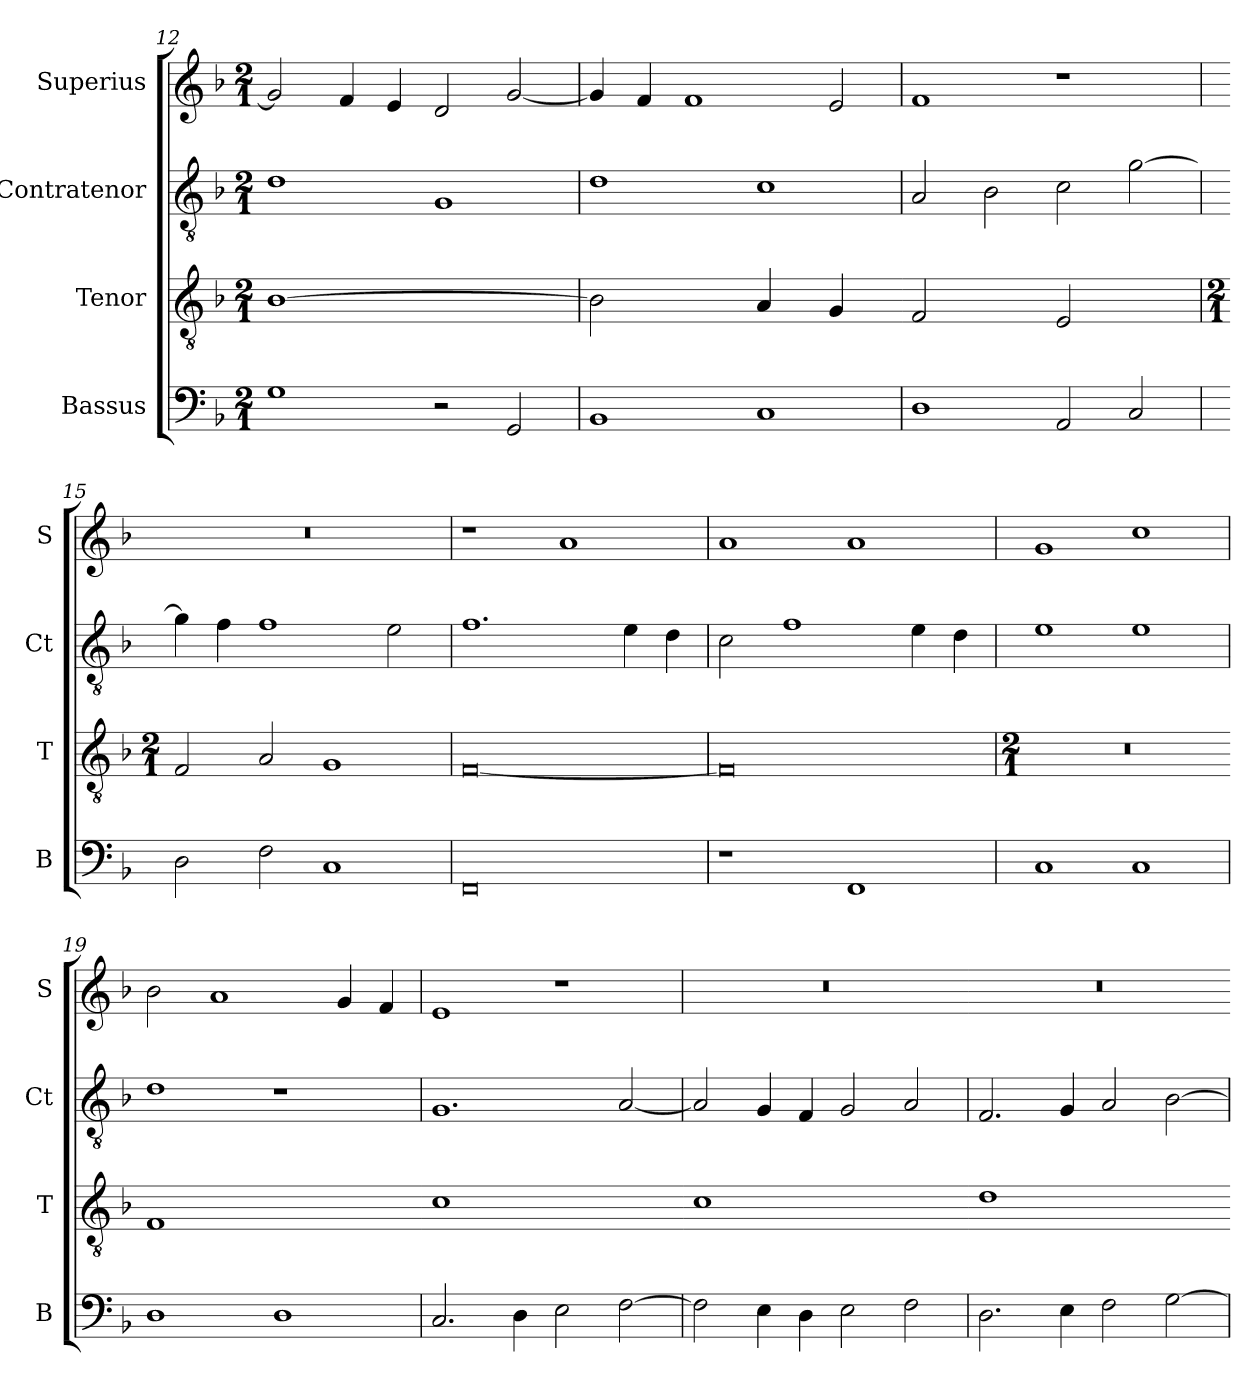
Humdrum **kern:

**kern	**kern	**kern	**kern
*part4	*part3	*part2	*part1
*staff4	*staff3	*staff2	*staff1
*I"Bassus	*I"Tenor	*I"Contratenor	*I"Superius
*I'B	*I'T	*I'Ct	*I'S
*clefF4	*clefGv2	*clefGv2	*clefG2
*k[b-]	*k[b-]	*k[b-]	*k[b-]
*d:	*d:	*d:	*d:
*M2/1	*M2/1	*M2/1	*M2/1
=12	=12	=12	=12
!	!LO:N:vis=1	!	!
1G	[0B-	1d	2g]
.	.	.	4f
.	.	.	4e
2r	.	1G	2d
2GG	.	.	[2g
=13	=13	=13	=13
!	!LO:N:vis=2	!	!
1BB-	1B-]	1d	4g]
.	.	.	4f
.	.	.	1f
!	!LO:N:vis=4	!	!
1C	2A	1c	.
!	!LO:N:vis=4	!	!
.	2G	.	2e
=14	=14-	=14	=14
!	!LO:N:vis=2	!	!
1D	1F	2A	1f
.	.	2B-	.
!	!LO:N:vis=2	!	!
2AA	1E	2c	1r
2C	.	[2g	.
=15	=15	=15	=15
*	*M2/1	*	*
2D	2F	4g]	0r
.	.	4f	.
2F	2A	1f	.
1C	1G	.	.
.	.	2e	.
=16	=16	=16	=16
0FF	[0F	1.f	1r
.	.	.	1a
.	.	4e	.
.	.	4d	.
=17	=17	=17	=17
1r	0F]	2c	1a
.	.	1f	.
1FF	.	.	1a
.	.	4e	.
.	.	4d	.
=18	=18	=18	=18
*	*M2/1	*	*
!	!LO:N:vis=1	!	!
1C	0r	1e	1g
1C	.	1e	1cc
=19	=19-	=19	=19
!	!LO:N:vis=1	!	!
1D	0F	1d	2b-
.	.	.	1a
1D	.	1r	.
.	.	.	4g
.	.	.	4f
=20	=20-	=20	=20
!	!LO:N:vis=1	!	!
2.C	0c	1.G	1e
4D	.	.	.
2E	.	.	1r
[2F	.	[2A	.
=21	=21-	=21	=21
!	!LO:N:vis=1	!	!
2F]	0c	2A]	0r
4E	.	4G	.
4D	.	4F	.
2E	.	2G	.
2F	.	2A	.
=22	=22-	=22	=22
!	!LO:N:vis=1	!	!
2.D	0d	2.F	0r
4E	.	4G	.
2F	.	2A	.
[2G	.	[2B-	.
=	=-	=	=
*-	*-	*-	*-
